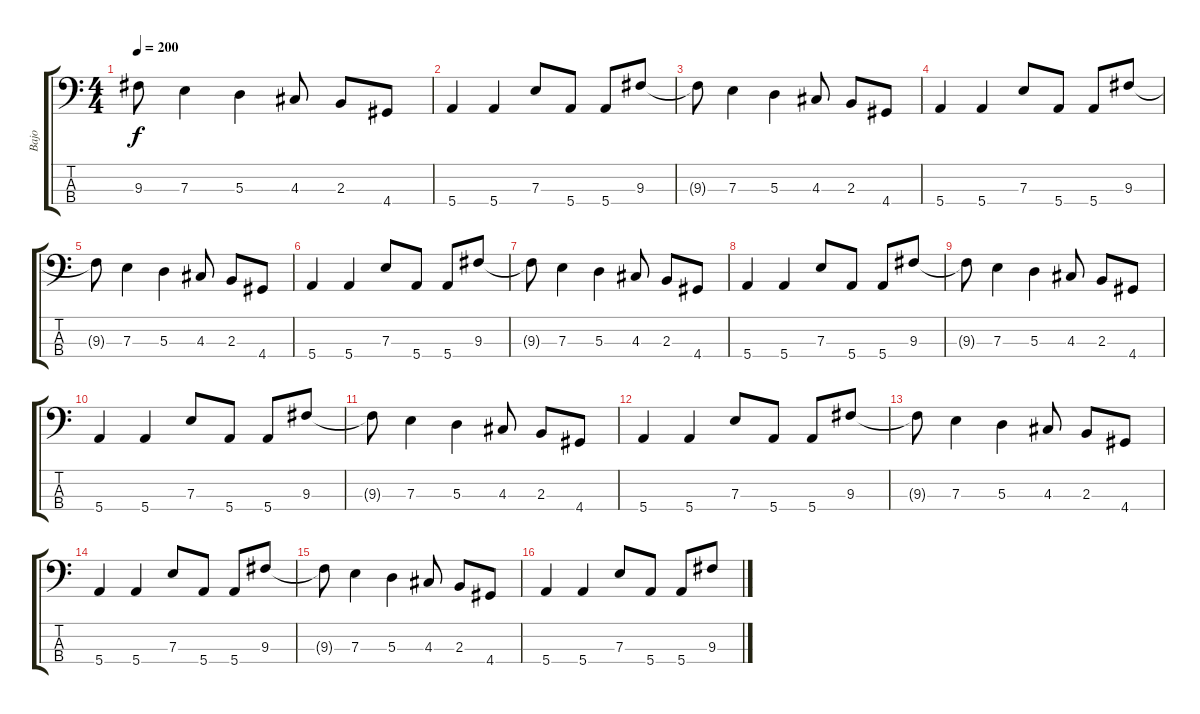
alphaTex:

\track ("Bajo" "Bajo") {instrument electricbasspick}
\staff {score tabs}
\tuning (G2 D2 A1 E1) {hide}
\ts (4 4)
\tempo 200
\clef f4
\ks c
9.3{t}.8{dy f} 7.3.4 5.3.4 4.3.8 2.3.8 4.4.8 |
5.4.4 5.4.4 7.3.8 5.4.8 5.4.8 9.3.8 |
9.3{t}.8 7.3.4 5.3.4 4.3.8 2.3.8 4.4.8 |
5.4.4 5.4.4 7.3.8 5.4.8 5.4.8 9.3.8 |
9.3{t}.8 7.3.4 5.3.4 4.3.8 2.3.8 4.4.8 |
5.4.4 5.4.4 7.3.8 5.4.8 5.4.8 9.3.8 |
9.3{t}.8 7.3.4 5.3.4 4.3.8 2.3.8 4.4.8 |
5.4.4 5.4.4 7.3.8 5.4.8 5.4.8 9.3.8 |
9.3{t}.8 7.3.4 5.3.4 4.3.8 2.3.8 4.4.8 |
5.4.4 5.4.4 7.3.8 5.4.8 5.4.8 9.3.8 |
9.3{t}.8 7.3.4 5.3.4 4.3.8 2.3.8 4.4.8 |
5.4.4 5.4.4 7.3.8 5.4.8 5.4.8 9.3.8 |
9.3{t}.8 7.3.4 5.3.4 4.3.8 2.3.8 4.4.8 |
5.4.4 5.4.4 7.3.8 5.4.8 5.4.8 9.3.8 |
9.3{t}.8 7.3.4 5.3.4 4.3.8 2.3.8 4.4.8 |
5.4.4 5.4.4 7.3.8 5.4.8 5.4.8 9.3.8
